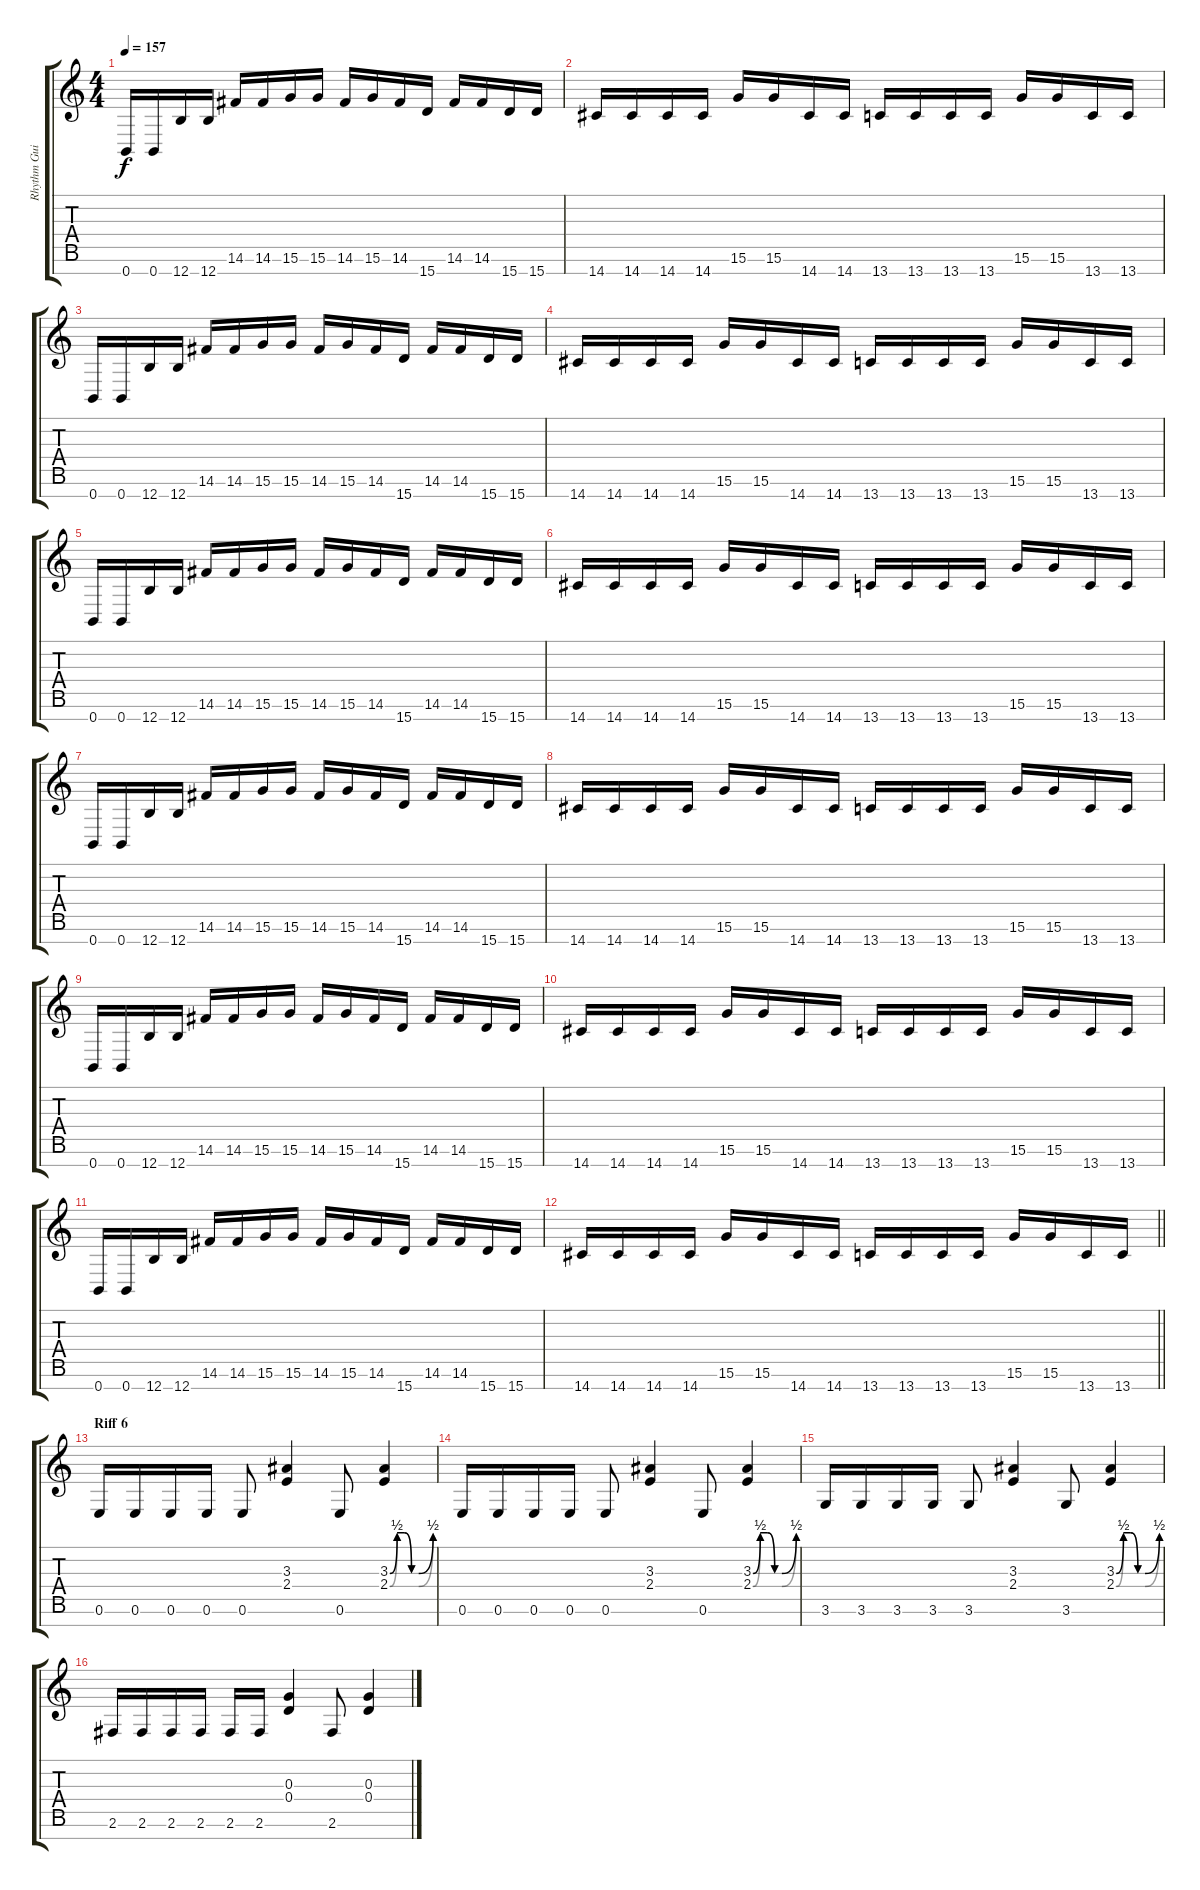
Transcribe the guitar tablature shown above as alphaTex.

\track ("Rhythm Guitar 2" "Rhythm Gui") {instrument overdrivenguitar}
\staff {score tabs}
\tuning (E4 B3 G3 D3 A2 E2 B1) {hide}
\ts (4 4)
\tempo 157
\clef g2
\ks c
0.7.16{dy f} 0.7.16 12.7.16 12.7.16 14.6.16 14.6.16 15.6.16 15.6.16 14.6.16 15.6.16 14.6.16 15.7.16 14.6.16 14.6.16 15.7.16 15.7.16 |
14.7.16 14.7.16 14.7.16 14.7.16 15.6.16 15.6.16 14.7.16 14.7.16 13.7.16 13.7.16 13.7.16 13.7.16 15.6.16 15.6.16 13.7.16 13.7.16 |
0.7.16 0.7.16 12.7.16 12.7.16 14.6.16 14.6.16 15.6.16 15.6.16 14.6.16 15.6.16 14.6.16 15.7.16 14.6.16 14.6.16 15.7.16 15.7.16 |
14.7.16 14.7.16 14.7.16 14.7.16 15.6.16 15.6.16 14.7.16 14.7.16 13.7.16 13.7.16 13.7.16 13.7.16 15.6.16 15.6.16 13.7.16 13.7.16 |
0.7.16 0.7.16 12.7.16 12.7.16 14.6.16 14.6.16 15.6.16 15.6.16 14.6.16 15.6.16 14.6.16 15.7.16 14.6.16 14.6.16 15.7.16 15.7.16 |
14.7.16 14.7.16 14.7.16 14.7.16 15.6.16 15.6.16 14.7.16 14.7.16 13.7.16 13.7.16 13.7.16 13.7.16 15.6.16 15.6.16 13.7.16 13.7.16 |
0.7.16 0.7.16 12.7.16 12.7.16 14.6.16 14.6.16 15.6.16 15.6.16 14.6.16 15.6.16 14.6.16 15.7.16 14.6.16 14.6.16 15.7.16 15.7.16 |
14.7.16 14.7.16 14.7.16 14.7.16 15.6.16 15.6.16 14.7.16 14.7.16 13.7.16 13.7.16 13.7.16 13.7.16 15.6.16 15.6.16 13.7.16 13.7.16 |
0.7.16 0.7.16 12.7.16 12.7.16 14.6.16 14.6.16 15.6.16 15.6.16 14.6.16 15.6.16 14.6.16 15.7.16 14.6.16 14.6.16 15.7.16 15.7.16 |
14.7.16 14.7.16 14.7.16 14.7.16 15.6.16 15.6.16 14.7.16 14.7.16 13.7.16 13.7.16 13.7.16 13.7.16 15.6.16 15.6.16 13.7.16 13.7.16 |
0.7.16 0.7.16 12.7.16 12.7.16 14.6.16 14.6.16 15.6.16 15.6.16 14.6.16 15.6.16 14.6.16 15.7.16 14.6.16 14.6.16 15.7.16 15.7.16 |
\barLineRight lightlight
14.7.16 14.7.16 14.7.16 14.7.16 15.6.16 15.6.16 14.7.16 14.7.16 13.7.16 13.7.16 13.7.16 13.7.16 15.6.16 15.6.16 13.7.16 13.7.16 |
\section ("" "Riff 6")
0.6.16 0.6.16 0.6.16 0.6.16 0.6.8 (3.3 2.4).4 0.6.8 (3.3{be (custom 0 0 10 2 20 2 30 0 40 0 60 2)} 2.4{be (custom 0 0 10 2 20 2 30 0 40 0 60 2)}).4 |
0.6.16 0.6.16 0.6.16 0.6.16 0.6.8 (3.3 2.4).4 0.6.8 (3.3{be (custom 0 0 10 2 20 2 30 0 40 0 60 2)} 2.4{be (custom 0 0 10 2 20 2 30 0 40 0 60 2)}).4 |
3.6.16 3.6.16 3.6.16 3.6.16 3.6.8 (3.3 2.4).4 3.6.8 (3.3{be (custom 0 0 10 2 20 2 30 0 40 0 60 2)} 2.4{be (custom 0 0 10 2 20 2 30 0 40 0 60 2)}).4 |
2.6.16 2.6.16 2.6.16 2.6.16 2.6.16 2.6.16 (0.3 0.4).4 2.6.8 (0.3 0.4).4
